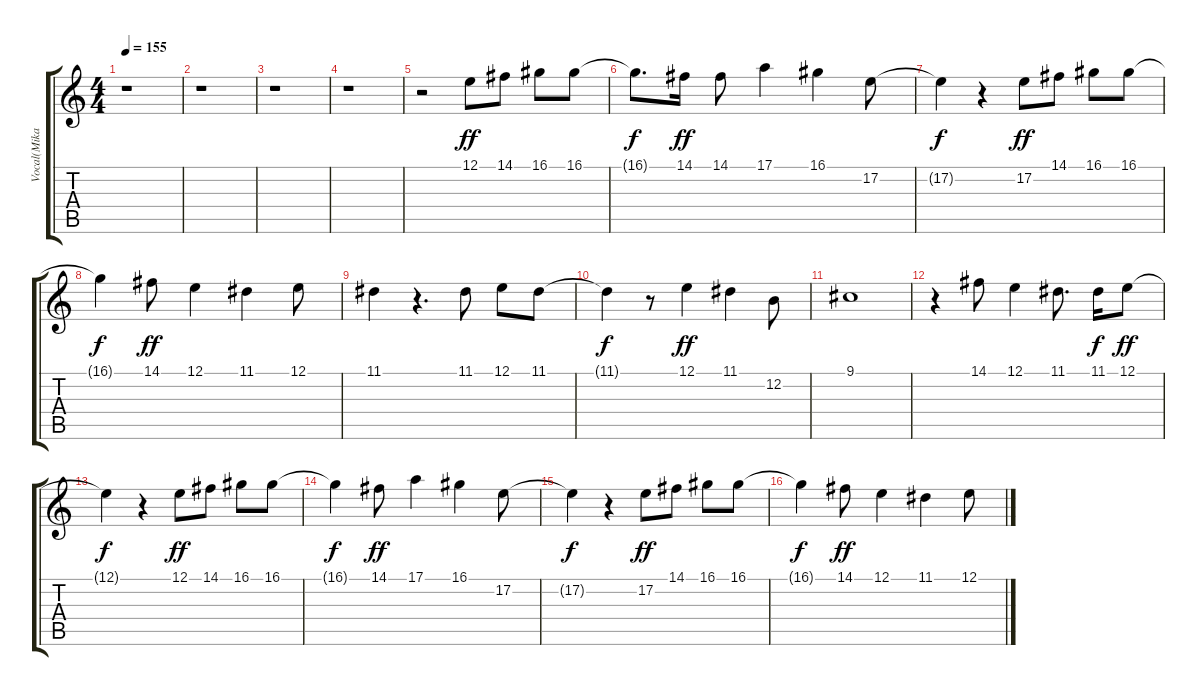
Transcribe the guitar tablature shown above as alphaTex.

\track ("Vocal(Mika Nakashima)" "Vocal(Mika") {instrument panflute}
\staff {score tabs}
\tuning (E4 B3 G3 D3 A2 E2) {hide}
\ts (4 4)
\tempo 155
\clef g2
\ks c
r.1{dy f} |
r.1 |
r.1 |
r.1 |
r.2 12.1.8{dy ff} 14.1.8 16.1.8 16.1.8 |
16.1{t}.8{d dy f} 14.1.16{dy ff} 14.1.8 17.1.4 16.1.4 17.2.8 |
17.2{t}.4{dy f} r.4 17.2.8{dy ff} 14.1.8 16.1.8 16.1.8 |
16.1{t}.4{dy f} 14.1.8{dy ff} 12.1.4 11.1.4 12.1.8 |
11.1.4 r.4{d} 11.1.8 12.1.8 11.1.8 |
11.1{t}.4{dy f} r.8 12.1.4{dy ff} 11.1.4 12.2.8 |
9.1.1 |
r.4 14.1.8 12.1.4 11.1.8{d} 11.1.16{dy f} 12.1.8{dy ff} |
12.1{t}.4{dy f} r.4 12.1.8{dy ff} 14.1.8 16.1.8 16.1.8 |
16.1{t}.4{dy f} 14.1.8{dy ff} 17.1.4 16.1.4 17.2.8 |
17.2{t}.4{dy f} r.4 17.2.8{dy ff} 14.1.8 16.1.8 16.1.8 |
16.1{t}.4{dy f} 14.1.8{dy ff} 12.1.4 11.1.4 12.1.8
